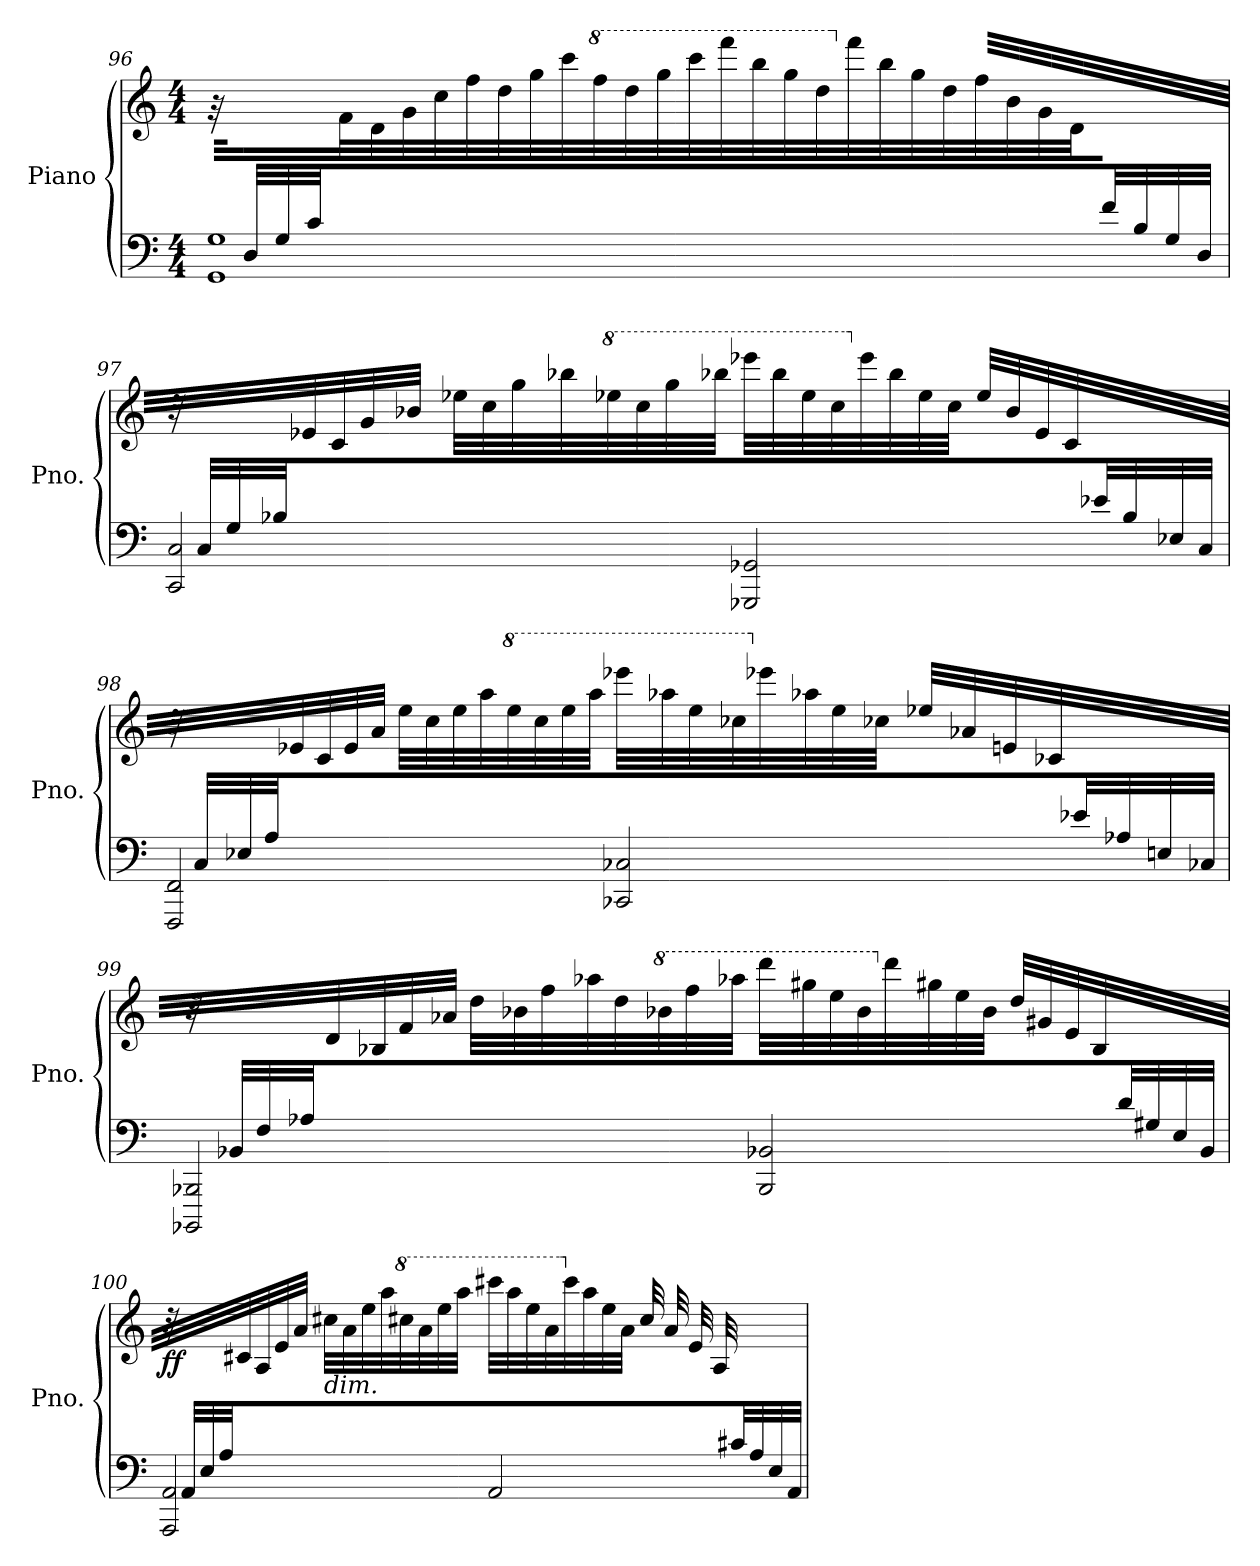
**kern	**kern	**dynam
*part1	*part1	*part1
*staff2	*staff1	*staff1/2
*I"Piano	*	*
*I'Pno.	*	*
!!LO:PB:g=z
*clefF4	*clefG2	*
*k[]	*k[]	*
*M4/4	*M4/4	*
=96	=96	=96
*^	*	*
32ryy	1GG 1G	32r	.
32D/LLL	.	16.ryy	.
32G/	.	.	.
32c/	.	.	.
2.ryy	.	32f/	.
.	.	32d/	.
.	.	32g/	.
.	.	32cc/JJJ	.
.	.	32ff\LLL	.
.	.	32dd\	.
.	.	32gg\	.
.	.	32ccc\	.
*	*	*8va	*
.	.	32fff\	.
.	.	32ddd\	.
.	.	32ggg\	.
.	.	32cccc\JJJ	.
.	.	32ffff\LLL	.
.	.	32bbb\	.
.	.	32ggg\	.
.	.	32ddd\	.
*	*	*X8va	*
.	.	32fff\	.
.	.	32bb\	.
.	.	32gg\	.
.	.	32dd\JJJ	.
.	.	32ff/LLL	.
.	.	32b/	.
.	.	32g/	.
.	.	32d/	.
32f/	.	8ryy	.
32B/	.	.	.
32G/	.	.	.
32D/JJJ	.	.	.
!!LO:LB:g=z
=97	=97	=97	=97
32ryy	2CC/ 2C/	32r	.
32C/LLL	.	16.ryy	.
32G/	.	.	.
32B-X/	.	.	.
2.ryy	.	32e-X/	.
.	.	32c/	.
.	.	32g/	.
.	.	32b-X/JJJ	.
.	.	32ee-X\LLL	.
.	.	32cc\	.
.	.	32gg\	.
.	.	32bb-X\	.
*	*	*8va	*
.	.	32eee-X\	.
.	.	32ccc\	.
.	.	32ggg\	.
.	.	32bbb-X\JJJ	.
.	2GGG-X/ 2GG-X/	32eeee-X\LLL	.
.	.	32bbb-\	.
.	.	32eee-\	.
.	.	32ccc\	.
*	*	*X8va	*
.	.	32eee-\	.
.	.	32bb-\	.
.	.	32ee-\	.
.	.	32cc\JJJ	.
.	.	32ee-/LLL	.
.	.	32b-/	.
.	.	32e-/	.
.	.	32c/	.
32e-/	.	8ryy	.
32B-/	.	.	.
32E-X/	.	.	.
32C/JJJ	.	.	.
!!LO:LB:g=z
=98	=98	=98	=98
32ryy	2FFF/ 2FF/	32r	.
32C/LLL	.	16.ryy	.
32E-X/	.	.	.
32A/	.	.	.
2.ryy	.	32e-X\	.
.	.	32c\	.
.	.	32e-\	.
.	.	32a\JJJ	.
.	.	32ee\LLL	.
.	.	32cc\	.
.	.	32ee\	.
.	.	32aa\	.
*	*	*8va	*
.	.	32eee\	.
.	.	32ccc\	.
.	.	32eee\	.
.	.	32aaa\JJJ	.
.	2CC-X/ 2C-X/	32eeee-X\LLL	.
.	.	32aaa-X\	.
.	.	32eee\	.
.	.	32ccc-X\	.
*	*	*X8va	*
.	.	32eee-X\	.
.	.	32aa-X\	.
.	.	32ee\	.
.	.	32cc-X\JJJ	.
.	.	32ee-X/LLL	.
.	.	32a-X/	.
.	.	32en/	.
.	.	32c-X/	.
32e-X/	.	8ryy	.
32A-X/	.	.	.
32En/	.	.	.
32C-X/JJJ	.	.	.
!!LO:LB:g=z
=99	=99	=99	=99
32ryy	2BBBB-X/ 2BBB-X/	32r	.
32BB-X/LLL	.	16.ryy	.
32F/	.	.	.
32A-X/	.	.	.
2.ryy	.	32d/	.
.	.	32B-X/	.
.	.	32f/	.
.	.	32a-X/JJJ	.
.	.	32dd\LLL	.
.	.	32b-X\	.
.	.	32ff\	.
.	.	32aa-X\	.
.	.	32dd\	.
*	*	*8va	*
.	.	32bb-X\	.
.	.	32fff\	.
.	.	32aaa-X\JJJ	.
.	2BBB-/ 2BB-X/	32dddd\LLL	.
.	.	32ggg#X\	.
.	.	32eee\	.
.	.	32bb-\	.
*	*	*X8va	*
.	.	32ddd\	.
.	.	32gg#X\	.
.	.	32ee\	.
.	.	32b-\JJJ	.
.	.	32dd/LLL	.
.	.	32g#X/	.
.	.	32e/	.
.	.	32B-/	.
32d/	.	8ryy	.
32G#X/	.	.	.
32E/	.	.	.
32BB-/JJJ	.	.	.
!!LO:LB:g=z
=100	=100	=100	=100
!	!	!	!LO:DY:b
32ryy	2AAA/ 2AA/	32r	ff
32AA/LLL	.	16.ryy	.
32E/	.	.	.
32A/	.	.	.
2.ryy	.	32c#X/	.
.	.	32A/	.
.	.	32e/	.
.	.	32a/JJJ	.
!	!	!LO:TX:b:i:t=dim.	!
.	.	32cc#X\LLL	.
.	.	32a\	.
.	.	32ee\	.
.	.	32aa\	.
*	*	*8va	*
.	.	32ccc#X\	.
.	.	32aa\	.
.	.	32eee\	.
.	.	32aaa\JJJ	.
.	2AA/	32cccc#X\LLL	.
.	.	32aaa\	.
.	.	32eee\	.
.	.	32aa\	.
*	*	*X8va	*
.	.	32ccc#\	.
.	.	32aa\	.
.	.	32ee\	.
.	.	32a\JJJ	.
.	.	32cc#/LLL	.
.	.	32a/	.
.	.	32e/	.
.	.	32A/	.
32c#/	.	8ryy	.
32A/	.	.	.
32E/	.	.	.
32AA/JJJ	.	.	.
*v	*v	*	*
=	=	=
*-	*-	*-
